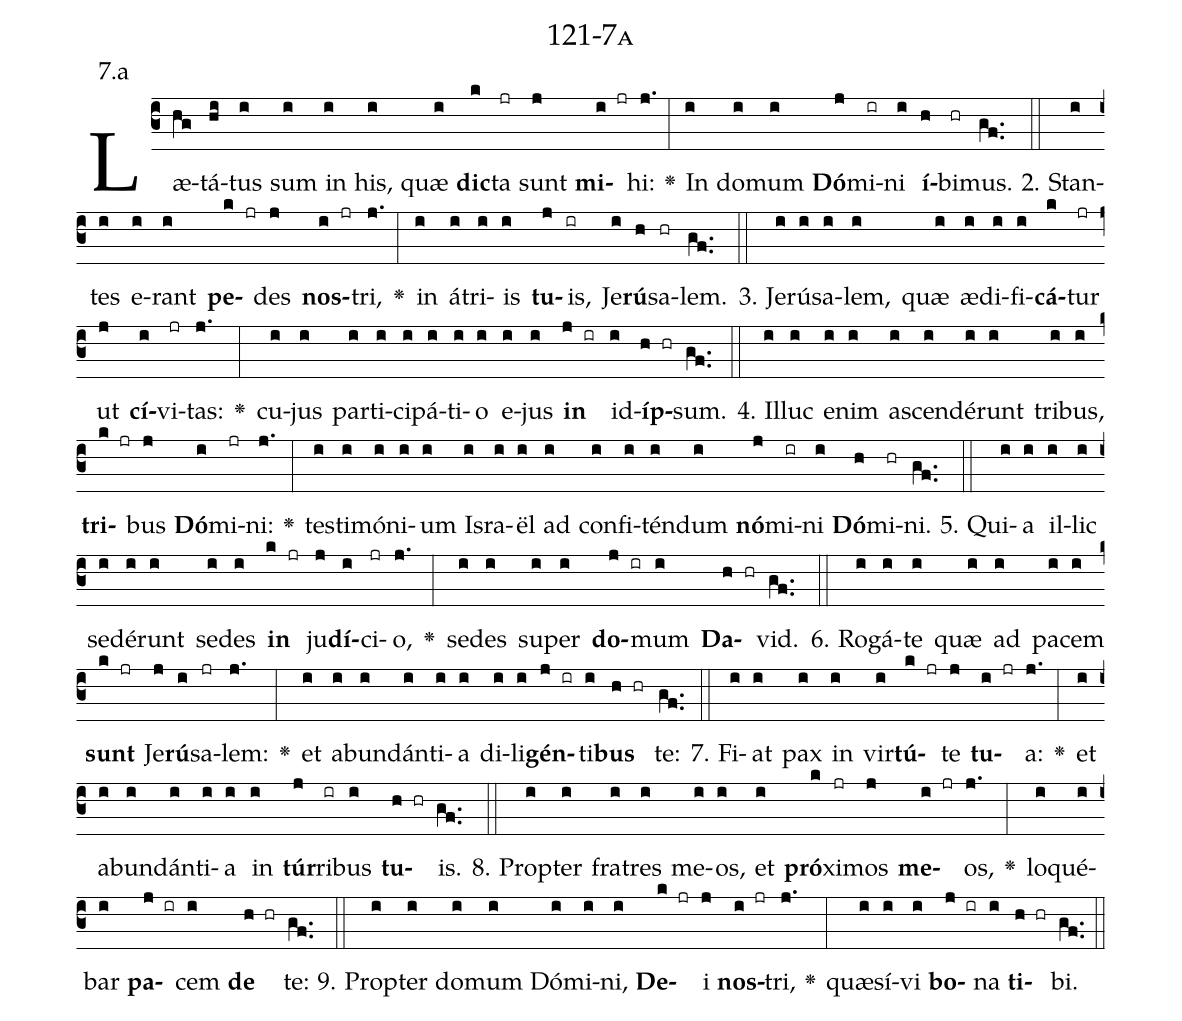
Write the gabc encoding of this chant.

name: 121-7a;
annotation: 7.a;
%%
(c3)Læ(hg)tá(hi)tus(i) sum(i) in(i) his,(i) quæ(i) <b>dic</b>(k)ta(jr) sunt(j) <b>mi</b>(i jr)hi:(j.) <v>\greheightstar</v>(:) In(i) do(i)mum(i) <b>Dó</b>(j)mi(ir)ni(i) <b>í</b>(h)bi(hr)mus.(gf..) (::)
2. Stan(i)tes(i) e(i)rant(i) <b>pe</b>(k jr)des(j) <b>nos</b>(i jr)tri,(j.) <v>\greheightstar</v>(:) in(i) á(i)tri(i)is(i) <b>tu</b>(j)is,(ir) Je(i)<b>rú</b>(h)sa(hr)lem.(gf..) (::)
3. Je(i)rú(i)sa(i)lem,(i) quæ(i) æ(i)di(i)fi(i)<b>cá</b>(k)tur(jr) ut(j) <b>cí</b>(i)vi(jr)tas:(j.) <v>\greheightstar</v>(:) cu(i)jus(i) par(i)ti(i)ci(i)pá(i)ti(i)o(i) e(i)jus(i) <b>in</b>(j ir) id(i)<b>íp</b>(h hr)sum.(gf..) (::)
4. Il(i)luc(i) e(i)nim(i) a(i)scen(i)dé(i)runt(i) tri(i)bus,(i) <b>tri</b>(k jr)bus(j) <b>Dó</b>(i)mi(jr)ni:(j.) <v>\greheightstar</v>(:) tes(i)ti(i)mó(i)ni(i)um(i) Is(i)ra(i)ël(i) ad(i) con(i)fi(i)tén(i)dum(i) <b>nó</b>(j)mi(ir)ni(i) <b>Dó</b>(h)mi(hr)ni.(gf..) (::)
5. Qui(i)a(i) il(i)lic(i) se(i)dé(i)runt(i) se(i)des(i) <b>in</b>(k jr) ju(j)<b>dí</b>(i)ci(jr)o,(j.) <v>\greheightstar</v>(:) se(i)des(i) su(i)per(i) <b>do</b>(j ir)mum(i) <b>Da</b>(h hr)vid.(gf..) (::)
6. Ro(i)gá(i)te(i) quæ(i) ad(i) pa(i)cem(i) <b>sunt</b>(k jr) Je(j)<b>rú</b>(i)sa(jr)lem:(j.) <v>\greheightstar</v>(:) et(i) ab(i)un(i)dán(i)ti(i)a(i) di(i)li(i)<b>gén</b>(j ir)ti(i)<b>bus</b>(h hr) te:(gf..) (::)
7. Fi(i)at(i) pax(i) in(i) vir(i)<b>tú</b>(k jr)te(j) <b>tu</b>(i jr)a:(j.) <v>\greheightstar</v>(:) et(i) ab(i)un(i)dán(i)ti(i)a(i) in(i) <b>túr</b>(j)ri(ir)bus(i) <b>tu</b>(h hr)is.(gf..) (::)
8. Prop(i)ter(i) fra(i)tres(i) me(i)os,(i) et(i) <b>pró</b>(k)xi(jr)mos(j) <b>me</b>(i jr)os,(j.) <v>\greheightstar</v>(:) lo(i)qué(i)bar(i) <b>pa</b>(j ir)cem(i) <b>de</b>(h hr) te:(gf..) (::)
9. Prop(i)ter(i) do(i)mum(i) Dó(i)mi(i)ni,(i) <b>De</b>(k jr)i(j) <b>nos</b>(i jr)tri,(j.) <v>\greheightstar</v>(:) quæ(i)sí(i)vi(i) <b>bo</b>(j ir)na(i) <b>ti</b>(h hr)bi.(gf..) (::)
